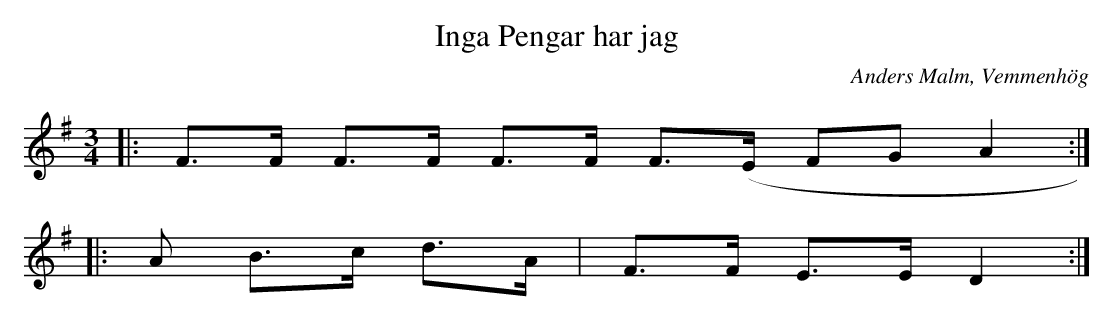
X:1
T:Inga Pengar har jag
O:Anders Malm, Vemmenhög
M:3/4
L:1/8
K:G
|: F>F F>F F>F F>(E FG A2 :|
|: A B>c d>A | F>F E>E D2 :|
